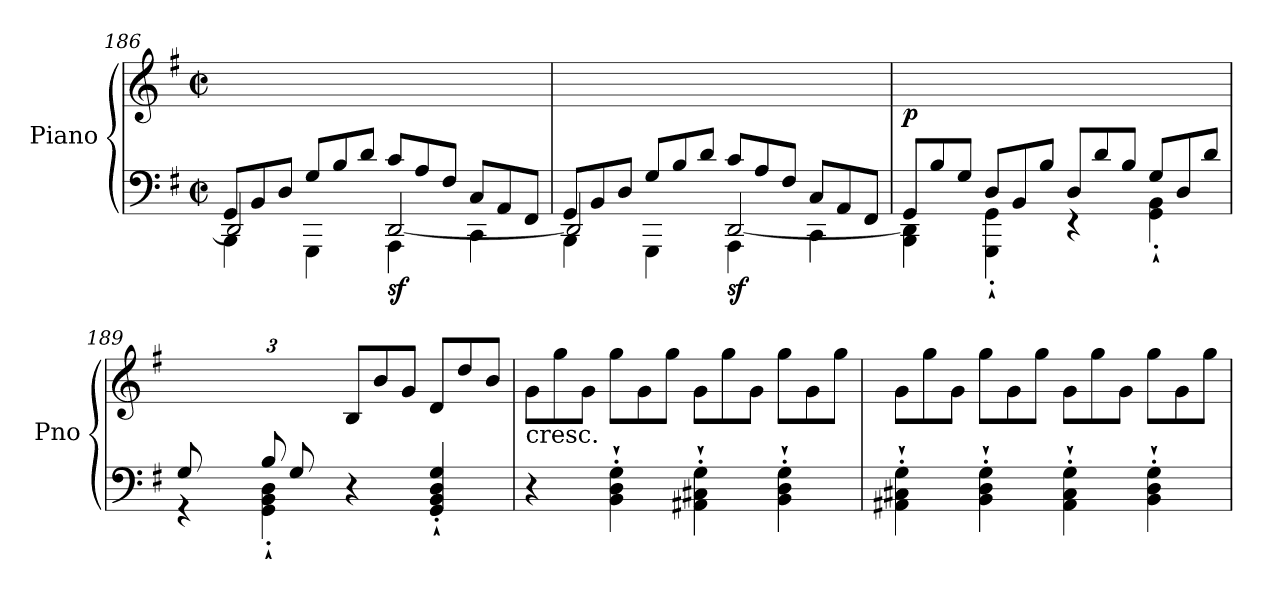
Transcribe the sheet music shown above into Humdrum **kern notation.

**kern	**kern	**dynam
*part1	*part1	*part1
*staff2	*staff1	*staff1/2
*I"Piano	*	*
*I'Pno	*	*
*clefF4	*clefG2	*
*k[f#]	*k[f#]	*
*G:	*G:	*
*M2/2	*M2/2	*
*met(c|)	*met(c|)	*
*Xtuplet	*	*
=186	=186	=186
*^	*	*
*	*^	*	*
12GG/L	2DD/]	4BBB\	1ryy	.
12BB/	.	.	.	.
12D/J	.	.	.	.
12G/L	.	4GGG\	.	.
12B/	.	.	.	.
12d/J	.	.	.	.
!	!	!	!	!LO:DY:b=2
12c/L	[2DD/	4AAA\	.	sf
12A/	.	.	.	.
12F#/J	.	.	.	.
12C/L	.	4CC\	.	.
12AA/	.	.	.	.
12FF#/J	.	.	.	.
=187	=187	=187	=187	=187
12GG/L	2DD/]	4BBB\	1ryy	.
12BB/	.	.	.	.
12D/J	.	.	.	.
12G/L	.	4GGG\	.	.
12B/	.	.	.	.
12d/J	.	.	.	.
!	!	!	!	!LO:DY:b=2
12c/L	[2DD/	4AAA\	.	sf
12A/	.	.	.	.
12F#/J	.	.	.	.
12C/L	.	4CC\	.	.
12AA/	.	.	.	.
12FF#/J	.	.	.	.
*	*v	*v	*	*
!!LO:LB:g=z
=188	=188	=188	=188
!	!	!	!LO:DY:b
12GG/L	4BBB\ 4DD\]	1ryy	p
12B/	.	.	.
12G/J	.	.	.
12D/L	4GGG\`' 4GG\`'	.	.
12BB/	.	.	.
12B/J	.	.	.
12D/L	4rEE	.	.
12d/	.	.	.
12B/J	.	.	.
12G/L	4GG\`' 4BB\`'	.	.
12D/	.	.	.
12d/J	.	.	.
=189	=189	=189	=189
12G/L	4rGG	12ryy	.
6ryy	.	12g/	.
.	.	12d/J	.
12B/L	4GG\`' 4BB\`' 4D\`'	6ryy	.
12G/	.	.	.
12%7ryy	.	12g/J	.
*	*	*Xtuplet	*
.	4r	12B/L	.
.	.	12b/	.
.	.	12g/J	.
.	4GG/`' 4BB/`' 4D/`' 4G/`'	12d/L	.
.	.	12dd/	.
.	.	12b/J	.
*v	*v	*	*
=190	=190	=190
!	!LO:TX:b:t=cresc.	!
4r	12g\L	.
.	12gg\	.
.	12g\J	.
4BB\`' 4D\`' 4G\`'	12gg\L	.
.	12g\	.
.	12gg\J	.
4AA#X\`' 4C#X\`' 4G\`'	12g\L	.
.	12gg\	.
.	12g\J	.
4BB\`' 4D\`' 4G\`'	12gg\L	.
.	12g\	.
.	12gg\J	.
=191	=191	=191
4AA#X\`' 4C#X\`' 4G\`'	12g\L	.
.	12gg\	.
.	12g\J	.
4BB\`' 4D\`' 4G\`'	12gg\L	.
.	12g\	.
.	12gg\J	.
4AA#\`' 4C#\`' 4G\`'	12g\L	.
.	12gg\	.
.	12g\J	.
4BB\`' 4D\`' 4G\`'	12gg\L	.
.	12g\	.
.	12gg\J	.
=	=	=
*-	*-	*-
